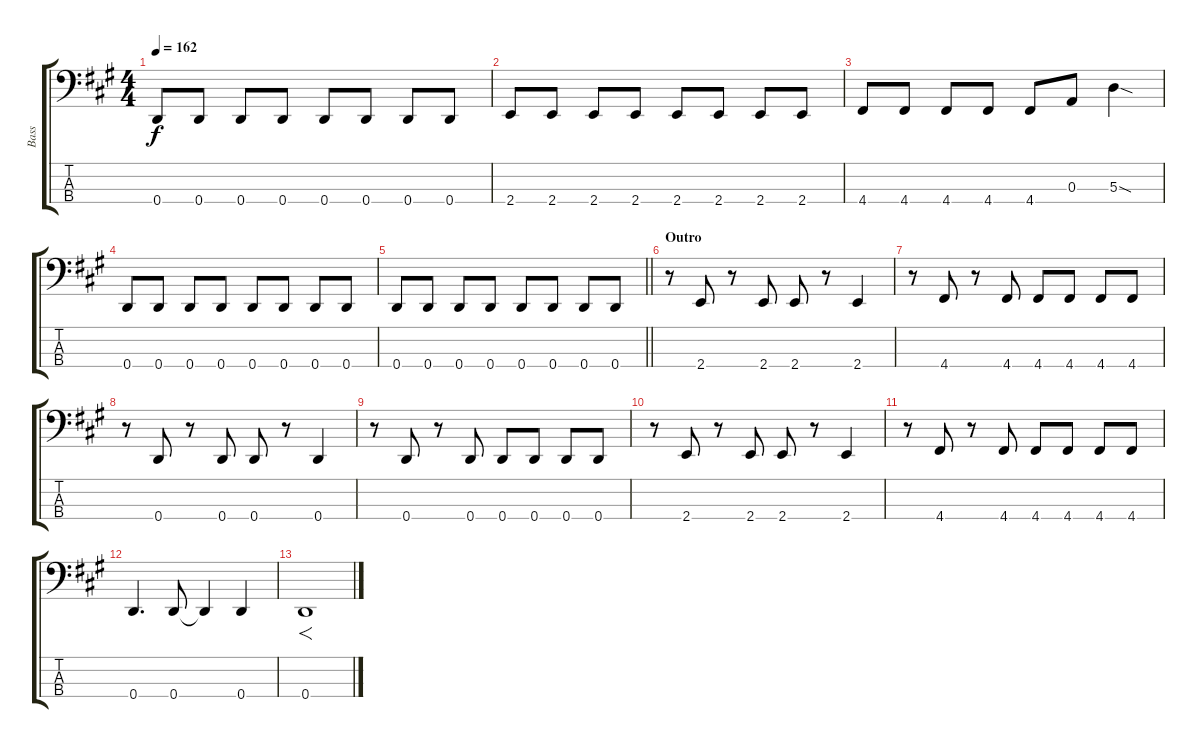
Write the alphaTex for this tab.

\track ("Bass" "Bass") {instrument electricbassfinger}
\staff {score tabs}
\tuning (G2 D2 A1 D1) {hide}
\ts (4 4)
\tempo 162
\clef f4
\ks a
0.4.8{dy f} 0.4.8 0.4.8 0.4.8 0.4.8 0.4.8 0.4.8 0.4.8 |
2.4.8 2.4.8 2.4.8 2.4.8 2.4.8 2.4.8 2.4.8 2.4.8 |
4.4.8 4.4.8 4.4.8 4.4.8 4.4.8 0.3.8 5.3{sod}.4 |
0.4.8 0.4.8 0.4.8 0.4.8 0.4.8 0.4.8 0.4.8 0.4.8 |
\barLineRight lightlight
0.4.8 0.4.8 0.4.8 0.4.8 0.4.8 0.4.8 0.4.8 0.4.8 |
\section ("" "Outro")
r.8 2.4.8 r.8 2.4.8 2.4.8 r.8 2.4.4 |
r.8 4.4.8 r.8 4.4.8 4.4.8 4.4.8 4.4.8 4.4.8 |
r.8 0.4.8 r.8 0.4.8 0.4.8 r.8 0.4.4 |
r.8 0.4.8 r.8 0.4.8 0.4.8 0.4.8 0.4.8 0.4.8 |
r.8 2.4.8 r.8 2.4.8 2.4.8 r.8 2.4.4 |
r.8 4.4.8 r.8 4.4.8 4.4.8 4.4.8 4.4.8 4.4.8 |
0.4.4{d} 0.4.8 0.4{t}.4 0.4.4 |
0.4.1{f}
